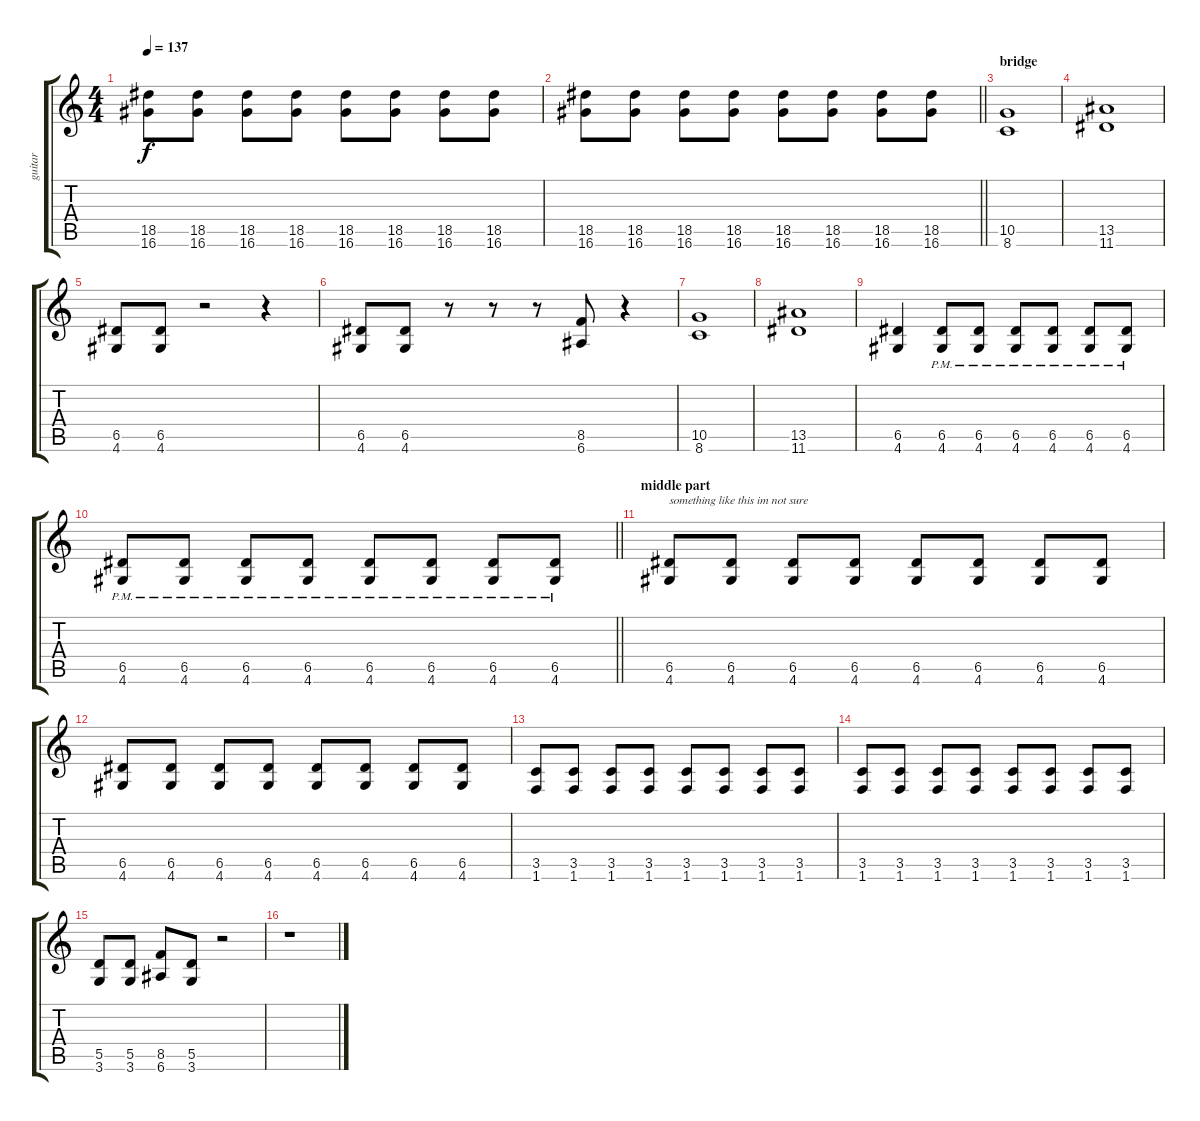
\track ("guitar " "guitar ") {instrument distortionguitar}
\staff {score tabs}
\tuning (E4 B3 G3 D3 A2 E2) {hide}
\ts (4 4)
\tempo 137
\clef g2
\ks c
(18.5 16.6).8{dy f} (18.5 16.6).8 (18.5 16.6).8 (18.5 16.6).8 (18.5 16.6).8 (18.5 16.6).8 (18.5 16.6).8 (18.5 16.6).8 |
\barLineRight lightlight
(18.5 16.6).8 (18.5 16.6).8 (18.5 16.6).8 (18.5 16.6).8 (18.5 16.6).8 (18.5 16.6).8 (18.5 16.6).8 (18.5 16.6).8 |
\section ("" "bridge")
(10.5 8.6).1 |
(13.5 11.6).1 |
(6.5 4.6).8 (6.5 4.6).8 r.2 r.4 |
(6.5 4.6).8 (6.5 4.6).8 r.8 r.8 r.8 (8.5 6.6).8 r.4 |
(10.5 8.6).1 |
(13.5 11.6).1 |
(6.5 4.6).4 (6.5{pm} 4.6{pm}).8 (6.5{pm} 4.6{pm}).8 (6.5{pm} 4.6{pm}).8 (6.5{pm} 4.6{pm}).8 (6.5{pm} 4.6{pm}).8 (6.5{pm} 4.6{pm}).8 |
\barLineRight lightlight
(6.5{pm} 4.6{pm}).8 (6.5{pm} 4.6{pm}).8 (6.5{pm} 4.6{pm}).8 (6.5{pm} 4.6{pm}).8 (6.5{pm} 4.6{pm}).8 (6.5{pm} 4.6{pm}).8 (6.5{pm} 4.6{pm}).8 (6.5{pm} 4.6{pm}).8 |
\section ("" "middle part")
(6.5 4.6).8{txt "something like this im not sure" volume 7} (6.5 4.6).8 (6.5 4.6).8 (6.5 4.6).8 (6.5 4.6).8 (6.5 4.6).8 (6.5 4.6).8 (6.5 4.6).8 |
(6.5 4.6).8 (6.5 4.6).8 (6.5 4.6).8 (6.5 4.6).8 (6.5 4.6).8 (6.5 4.6).8 (6.5 4.6).8 (6.5 4.6).8 |
(3.5 1.6).8 (3.5 1.6).8 (3.5 1.6).8 (3.5 1.6).8 (3.5 1.6).8 (3.5 1.6).8 (3.5 1.6).8 (3.5 1.6).8 |
(3.5 1.6).8 (3.5 1.6).8 (3.5 1.6).8 (3.5 1.6).8 (3.5 1.6).8 (3.5 1.6).8 (3.5 1.6).8 (3.5 1.6).8 |
(5.5 3.6).8{volume 13 instrument distortionguitar} (5.5 3.6).8 (8.5 6.6).8 (5.5 3.6).8 r.2 |
r.1
